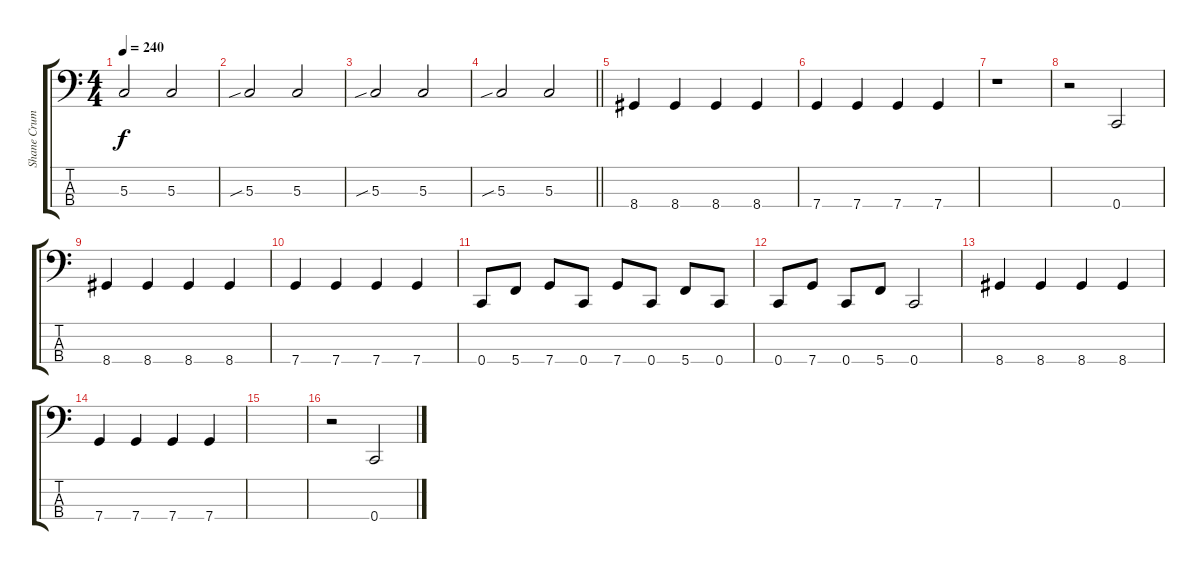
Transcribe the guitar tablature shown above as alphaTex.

\track ("Shane Crump - Bass" "Shane Crum") {instrument electricbassfinger}
\staff {score tabs}
\tuning (F2 C2 G1 C1) {hide}
\ts (4 4)
\tempo 240
\clef f4
\ks c
5.3.2{dy f} 5.3.2 |
5.3{sib}.2 5.3.2 |
5.3{sib}.2 5.3.2 |
\barLineRight lightlight
5.3{sib}.2 5.3.2 |
8.4.4 8.4.4 8.4.4 8.4.4 |
7.4.4 7.4.4 7.4.4 7.4.4 |
r.1 |
r.2 0.4.2 |
8.4.4 8.4.4 8.4.4 8.4.4 |
7.4.4 7.4.4 7.4.4 7.4.4 |
0.4.8 5.4.8 7.4.8 0.4.8 7.4.8 0.4.8 5.4.8 0.4.8 |
0.4.8 7.4.8 0.4.8 5.4.8 0.4.2 |
8.4.4 8.4.4 8.4.4 8.4.4 |
7.4.4 7.4.4 7.4.4 7.4.4 |
|
r.2 0.4.2
